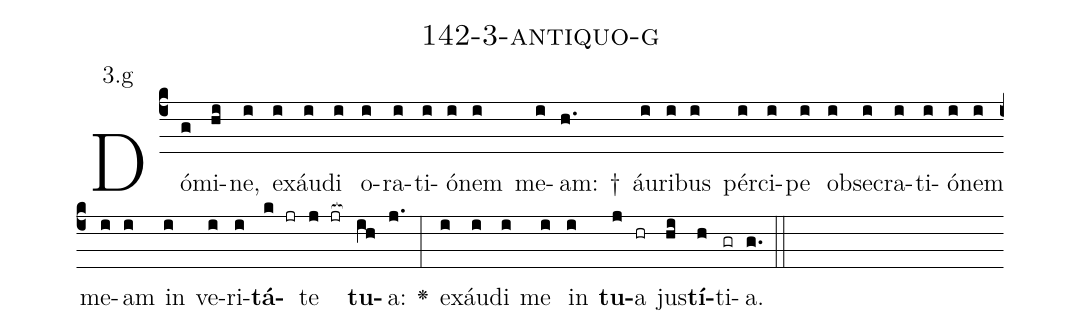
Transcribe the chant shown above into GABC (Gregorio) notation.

name: 142-3-antiquo-g;
annotation: 3.g;
%%
(c4)Dó(g)mi(hi)ne,(i) ex(i)áu(i)di(i) o(i)ra(i)ti(i)ó(i)nem(i) me(i)am: †(h.) áu(i)ri(i)bus(i) pér(i)ci(i)pe(i) ob(i)se(i)cra(i)ti(i)ó(i)nem(i) me(i)am(i) in(i) ve(i)ri(i)<b>tá</b>(k jr)te(j jr[ocb:1{]) <b>tu</b>(ih[ocb:0}])a:(j.) <v>\greheightstar</v>(:) ex(i)áu(i)di(i) me(i) in(i) <b>tu</b>(j)a(hr) jus(hi)<b>tí</b>(h)ti(gr)a.(g.) (::)


%E(i) u(i) o(j) u(hi) a(h) e.(g.) (::)
